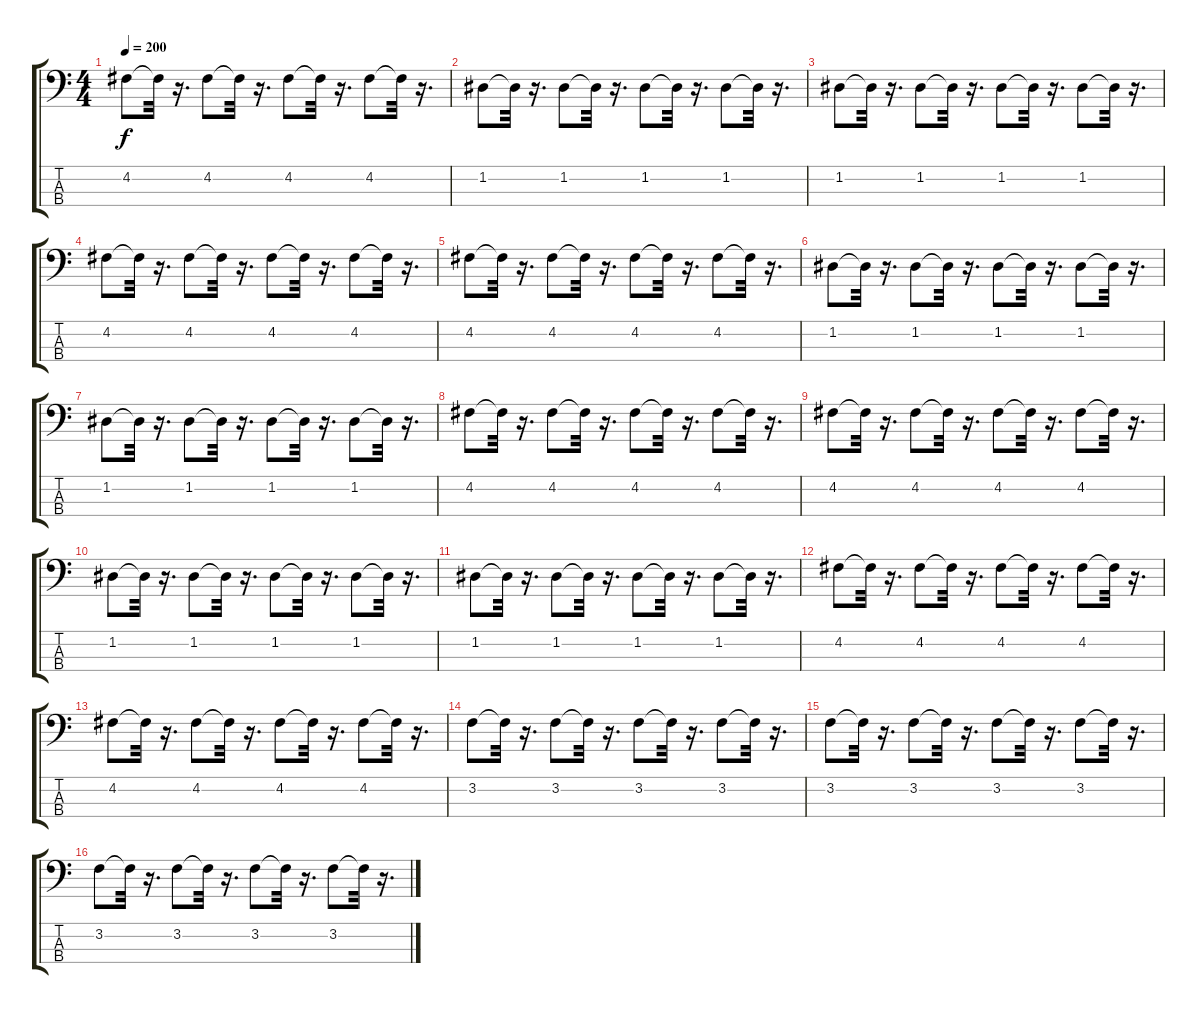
\track "" {instrument electricbasspick}
\staff {score tabs}
\tuning (G2 D2 A1 E1) {hide}
\ts (4 4)
\tempo 200
\clef f4
\ks c
4.2.8{dy f} 4.2{t}.32 r.16{d} 4.2.8 4.2{t}.32 r.16{d} 4.2.8 4.2{t}.32 r.16{d} 4.2.8 4.2{t}.32 r.16{d} |
1.2.8 1.2{t}.32 r.16{d} 1.2.8 1.2{t}.32 r.16{d} 1.2.8 1.2{t}.32 r.16{d} 1.2.8 1.2{t}.32 r.16{d} |
1.2.8 1.2{t}.32 r.16{d} 1.2.8 1.2{t}.32 r.16{d} 1.2.8 1.2{t}.32 r.16{d} 1.2.8 1.2{t}.32 r.16{d} |
4.2.8 4.2{t}.32 r.16{d} 4.2.8 4.2{t}.32 r.16{d} 4.2.8 4.2{t}.32 r.16{d} 4.2.8 4.2{t}.32 r.16{d} |
4.2.8 4.2{t}.32 r.16{d} 4.2.8 4.2{t}.32 r.16{d} 4.2.8 4.2{t}.32 r.16{d} 4.2.8 4.2{t}.32 r.16{d} |
1.2.8 1.2{t}.32 r.16{d} 1.2.8 1.2{t}.32 r.16{d} 1.2.8 1.2{t}.32 r.16{d} 1.2.8 1.2{t}.32 r.16{d} |
1.2.8 1.2{t}.32 r.16{d} 1.2.8 1.2{t}.32 r.16{d} 1.2.8 1.2{t}.32 r.16{d} 1.2.8 1.2{t}.32 r.16{d} |
4.2.8 4.2{t}.32 r.16{d} 4.2.8 4.2{t}.32 r.16{d} 4.2.8 4.2{t}.32 r.16{d} 4.2.8 4.2{t}.32 r.16{d} |
4.2.8 4.2{t}.32 r.16{d} 4.2.8 4.2{t}.32 r.16{d} 4.2.8 4.2{t}.32 r.16{d} 4.2.8 4.2{t}.32 r.16{d} |
1.2.8 1.2{t}.32 r.16{d} 1.2.8 1.2{t}.32 r.16{d} 1.2.8 1.2{t}.32 r.16{d} 1.2.8 1.2{t}.32 r.16{d} |
1.2.8 1.2{t}.32 r.16{d} 1.2.8 1.2{t}.32 r.16{d} 1.2.8 1.2{t}.32 r.16{d} 1.2.8 1.2{t}.32 r.16{d} |
4.2.8 4.2{t}.32 r.16{d} 4.2.8 4.2{t}.32 r.16{d} 4.2.8 4.2{t}.32 r.16{d} 4.2.8 4.2{t}.32 r.16{d} |
4.2.8 4.2{t}.32 r.16{d} 4.2.8 4.2{t}.32 r.16{d} 4.2.8 4.2{t}.32 r.16{d} 4.2.8 4.2{t}.32 r.16{d} |
3.2.8 3.2{t}.32 r.16{d} 3.2.8 3.2{t}.32 r.16{d} 3.2.8 3.2{t}.32 r.16{d} 3.2.8 3.2{t}.32 r.16{d} |
3.2.8 3.2{t}.32 r.16{d} 3.2.8 3.2{t}.32 r.16{d} 3.2.8 3.2{t}.32 r.16{d} 3.2.8 3.2{t}.32 r.16{d} |
3.2.8 3.2{t}.32 r.16{d} 3.2.8 3.2{t}.32 r.16{d} 3.2.8 3.2{t}.32 r.16{d} 3.2.8 3.2{t}.32 r.16{d}
